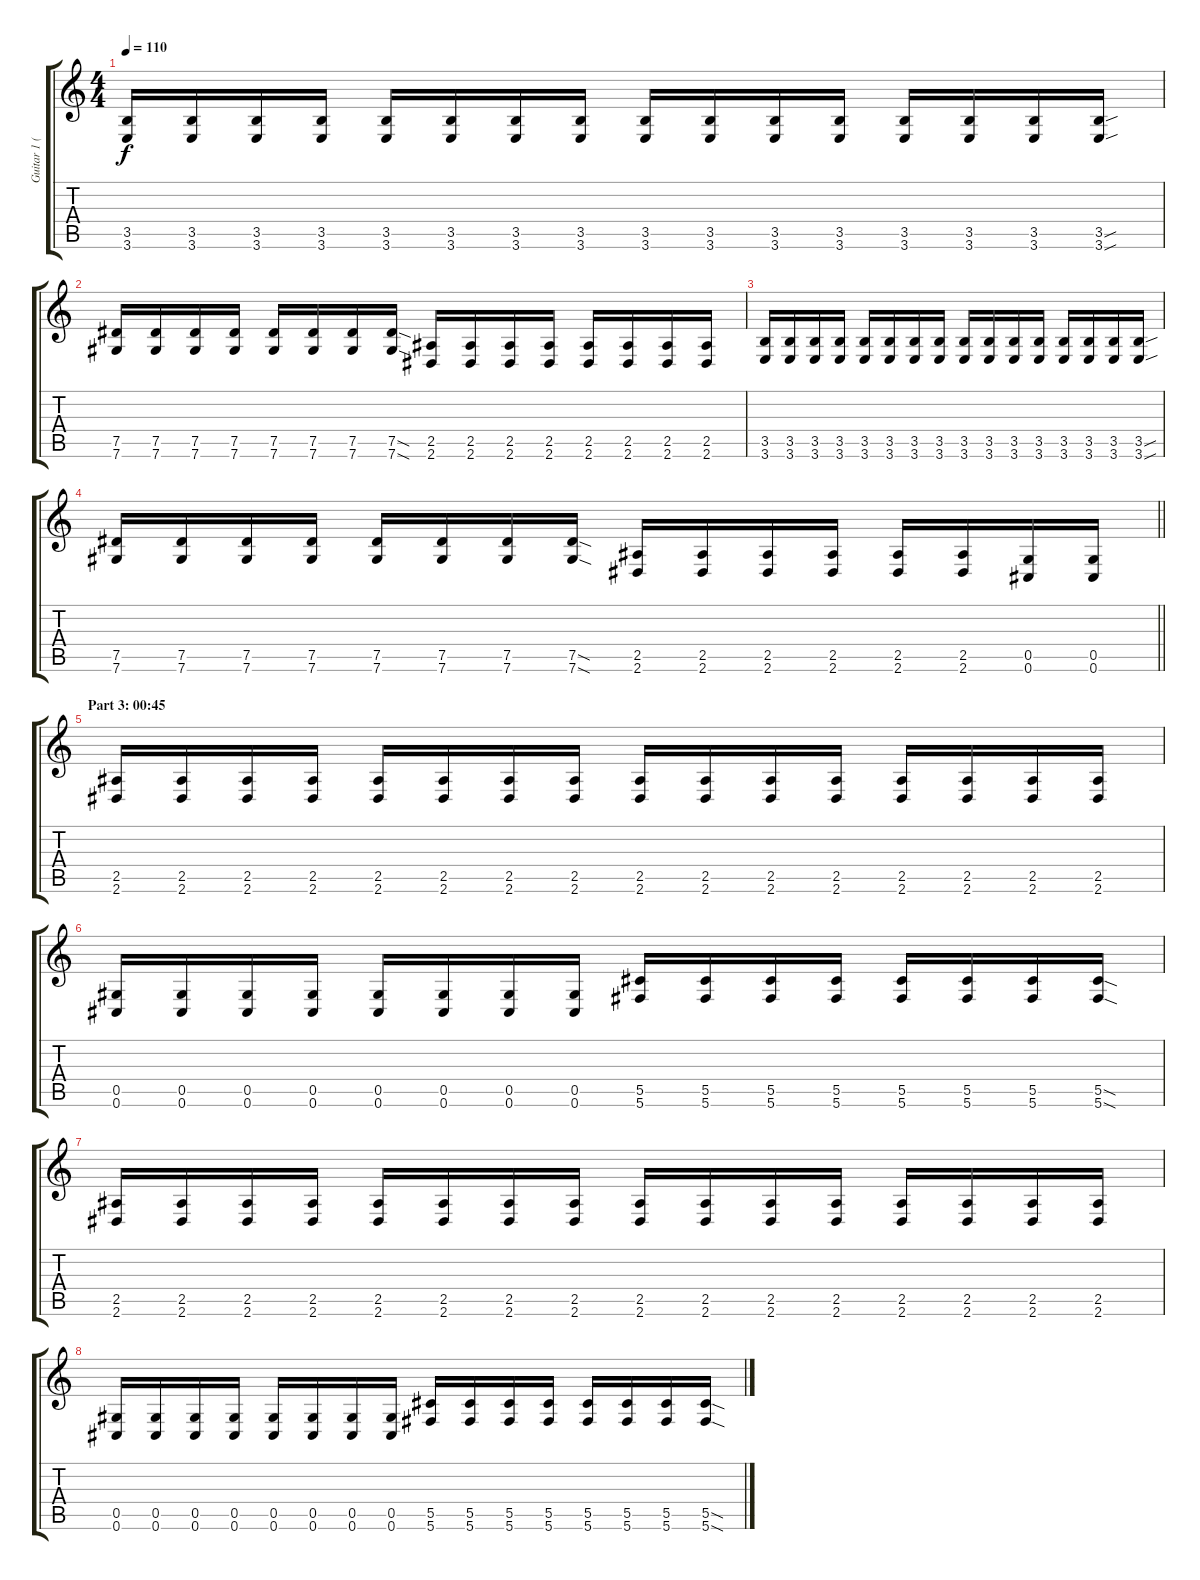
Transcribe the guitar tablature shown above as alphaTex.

\track ("Guitar 1 (Distortion)" "Guitar 1 (") {instrument distortionguitar}
\staff {score tabs}
\tuning (Eb4 Bb3 Gb3 Db3 Ab2 Db2) {hide}
\ts (4 4)
\tempo 110
\clef g2
\ks c
(3.5 3.6).16{dy f} (3.5 3.6).16 (3.5 3.6).16 (3.5 3.6).16 (3.5 3.6).16 (3.5 3.6).16 (3.5 3.6).16 (3.5 3.6).16 (3.5 3.6).16 (3.5 3.6).16 (3.5 3.6).16 (3.5 3.6).16 (3.5 3.6).16 (3.5 3.6).16 (3.5 3.6).16 (3.5{sou} 3.6{sou}).16 |
(7.5 7.6).16 (7.5 7.6).16 (7.5 7.6).16 (7.5 7.6).16 (7.5 7.6).16 (7.5 7.6).16 (7.5 7.6).16 (7.5{sod} 7.6{sod}).16 (2.5 2.6).16 (2.5 2.6).16 (2.5 2.6).16 (2.5 2.6).16 (2.5 2.6).16 (2.5 2.6).16 (2.5 2.6).16 (2.5 2.6).16 |
(3.5 3.6).16 (3.5 3.6).16 (3.5 3.6).16 (3.5 3.6).16 (3.5 3.6).16 (3.5 3.6).16 (3.5 3.6).16 (3.5 3.6).16 (3.5 3.6).16 (3.5 3.6).16 (3.5 3.6).16 (3.5 3.6).16 (3.5 3.6).16 (3.5 3.6).16 (3.5 3.6).16 (3.5{sou} 3.6{sou}).16 |
\barLineRight lightlight
(7.5 7.6).16 (7.5 7.6).16 (7.5 7.6).16 (7.5 7.6).16 (7.5 7.6).16 (7.5 7.6).16 (7.5 7.6).16 (7.5{sod} 7.6{sod}).16 (2.5 2.6).16 (2.5 2.6).16 (2.5 2.6).16 (2.5 2.6).16 (2.5 2.6).16 (2.5 2.6).16 (0.5 0.6).16 (0.5 0.6).16 |
\section ("" "Part 3: 00:45")
(2.5 2.6).16 (2.5 2.6).16 (2.5 2.6).16 (2.5 2.6).16 (2.5 2.6).16 (2.5 2.6).16 (2.5 2.6).16 (2.5 2.6).16 (2.5 2.6).16 (2.5 2.6).16 (2.5 2.6).16 (2.5 2.6).16 (2.5 2.6).16 (2.5 2.6).16 (2.5 2.6).16 (2.5 2.6).16 |
(0.5 0.6).16 (0.5 0.6).16 (0.5 0.6).16 (0.5 0.6).16 (0.5 0.6).16 (0.5 0.6).16 (0.5 0.6).16 (0.5 0.6).16 (5.5 5.6).16 (5.5 5.6).16 (5.5 5.6).16 (5.5 5.6).16 (5.5 5.6).16 (5.5 5.6).16 (5.5 5.6).16 (5.5{sod} 5.6{sod}).16 |
(2.5 2.6).16 (2.5 2.6).16 (2.5 2.6).16 (2.5 2.6).16 (2.5 2.6).16 (2.5 2.6).16 (2.5 2.6).16 (2.5 2.6).16 (2.5 2.6).16 (2.5 2.6).16 (2.5 2.6).16 (2.5 2.6).16 (2.5 2.6).16 (2.5 2.6).16 (2.5 2.6).16 (2.5 2.6).16 |
(0.5 0.6).16 (0.5 0.6).16 (0.5 0.6).16 (0.5 0.6).16 (0.5 0.6).16 (0.5 0.6).16 (0.5 0.6).16 (0.5 0.6).16 (5.5 5.6).16 (5.5 5.6).16 (5.5 5.6).16 (5.5 5.6).16 (5.5 5.6).16 (5.5 5.6).16 (5.5 5.6).16 (5.5{sod} 5.6{sod}).16
